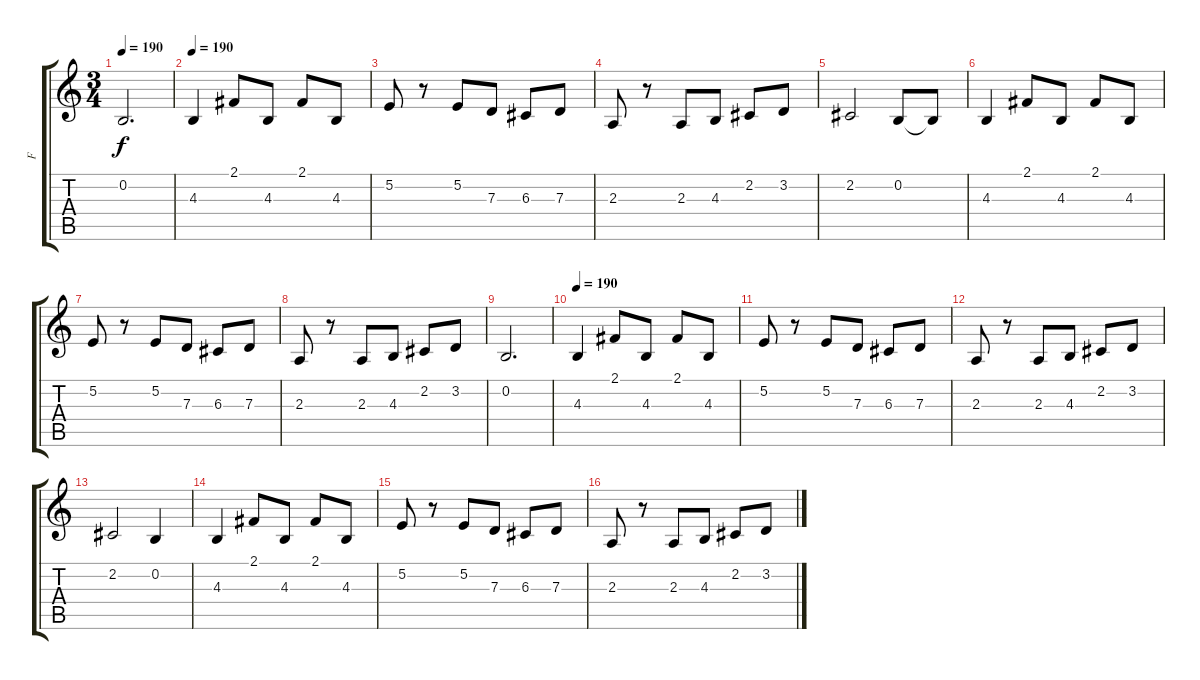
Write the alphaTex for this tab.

\track ("F" "F") {instrument flute}
\staff {score tabs}
\tuning (E4 B3 G3 D3 A2 E2) {hide}
\ts (3 4)
\tempo 190
\clef g2
\ks c
0.2.2{d dy f} |
\tempo 190
4.3.4 2.1.8 4.3.8 2.1.8 4.3.8 |
5.2.8 r.8 5.2.8 7.3.8 6.3.8 7.3.8 |
2.3.8 r.8 2.3.8 4.3.8 2.2.8 3.2.8 |
2.2.2 0.2.8 0.2{t}.8 |
4.3.4 2.1.8 4.3.8 2.1.8 4.3.8 |
5.2.8 r.8 5.2.8 7.3.8 6.3.8 7.3.8 |
2.3.8 r.8 2.3.8 4.3.8 2.2.8 3.2.8 |
0.2.2{d} |
\tempo 190
4.3.4 2.1.8 4.3.8 2.1.8 4.3.8 |
5.2.8 r.8 5.2.8 7.3.8 6.3.8 7.3.8 |
2.3.8 r.8 2.3.8 4.3.8 2.2.8 3.2.8 |
2.2.2 0.2.4 |
4.3.4 2.1.8 4.3.8 2.1.8 4.3.8 |
5.2.8 r.8 5.2.8 7.3.8 6.3.8 7.3.8 |
2.3.8 r.8 2.3.8 4.3.8 2.2.8 3.2.8
